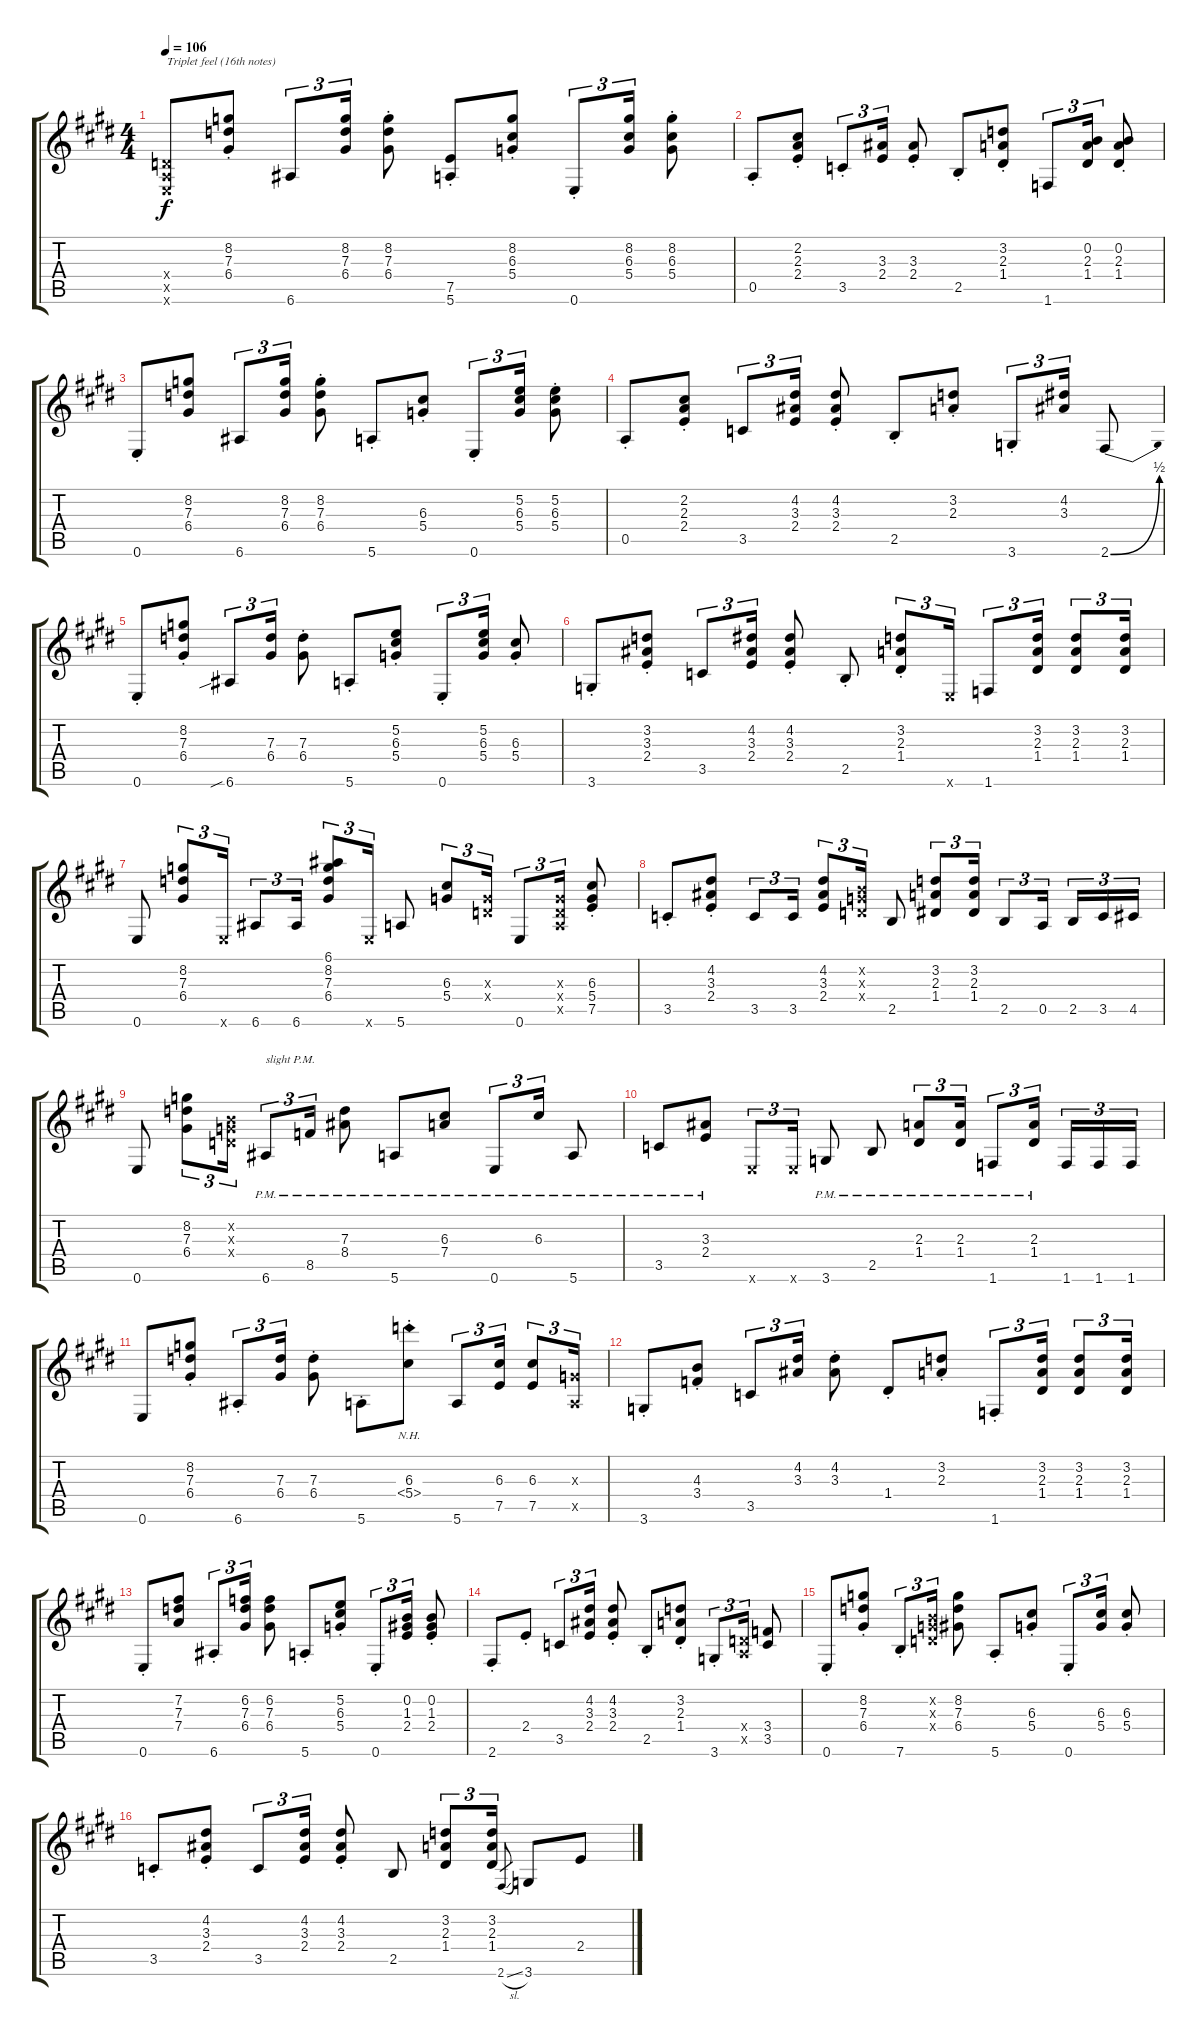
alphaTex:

\track "" {instrument acousticguitarsteel}
\staff {score tabs}
\tuning (E4 B3 G3 D3 A2 E2) {hide}
\ts (4 4)
\tempo 106
\clef g2
\ks e
(0.4{x} 0.5{x} 0.6{x}).8{txt "Triplet feel (16th notes)" dy f} (8.2{st} 7.3{st} 6.4{st}).8 6.6.8{tu (3 2)} (8.2 7.3 6.4).16{tu (3 2)} (8.2{st} 7.3{st} 6.4{st}).8 (7.5{st} 5.6{st}).8 (8.2{st} 6.3{st} 5.4{st}).8 0.6{st}.8{tu (3 2)} (8.2 6.3 5.4).16{tu (3 2)} (8.2{st} 6.3{st} 5.4{st}).8 |
0.5{st}.8 (2.2{st} 2.3{st} 2.4{st}).8 3.5{st}.8{tu (3 2)} (3.3 2.4).16{tu (3 2)} (3.3{st} 2.4{st}).8 2.5{st}.8 (3.2{st} 2.3{st} 1.4{st}).8 1.6.8{tu (3 2)} (0.2 2.3 1.4).16{tu (3 2)} (0.2{st} 2.3{st} 1.4{st}).8 |
0.6{st}.8 (8.2 7.3 6.4).8 6.6.8{tu (3 2)} (8.2 7.3 6.4).16{tu (3 2)} (8.2{st} 7.3{st} 6.4{st}).8 5.6{st}.8 (6.3{st} 5.4{st}).8 0.6{st}.8{tu (3 2)} (5.2 6.3 5.4).16{tu (3 2)} (5.2{st} 6.3{st} 5.4{st}).8 |
0.5{st}.8 (2.2{st} 2.3{st} 2.4{st}).8 3.5.8{tu (3 2)} (4.2 3.3 2.4).16{tu (3 2)} (4.2{st} 3.3{st} 2.4{st}).8 2.5{st}.8 (3.2{st} 2.3{st}).8 3.6{st}.8{tu (3 2)} (4.2 3.3).16{tu (3 2)} 2.6{be (bend 0 0 60 2)}.8 |
0.6{st}.8 (8.2{st} 7.3{st} 6.4{st}).8 6.6{sib}.8{tu (3 2)} (7.3 6.4).16{tu (3 2)} (7.3{st} 6.4{st}).8 5.6{st}.8 (5.2{st} 6.3{st} 5.4{st}).8 0.6{st}.8{tu (3 2)} (5.2 6.3 5.4).16{tu (3 2)} (6.3{st} 5.4{st}).8 |
3.6{st}.8 (3.2{st} 3.3{st} 2.4{st}).8 3.5.8{tu (3 2)} (4.2 3.3 2.4).16{tu (3 2)} (4.2{st} 3.3{st} 2.4{st}).8 2.5{st}.8 (3.2{st} 2.3{st} 1.4{st}).8{tu (3 2)} 0.6{x}.16{tu (3 2)} 1.6.8{tu (3 2)} (3.2 2.3 1.4).16{tu (3 2)} (3.2 2.3 1.4).8{tu (3 2)} (3.2 2.3 1.4).16{tu (3 2)} |
0.6.8 (8.2 7.3 6.4).8{tu (3 2)} 0.6{x}.16{tu (3 2)} 6.6.8{tu (3 2)} 6.6.16{tu (3 2)} (6.1 8.2 7.3 6.4).8{tu (3 2)} 0.6{x}.16{tu (3 2)} 5.6.8 (6.3 5.4).8{tu (3 2)} (0.3{x} 0.4{x}).16{tu (3 2)} 0.6.8{tu (3 2)} (0.3{x} 0.4{x} 0.5{x}).16{tu (3 2)} (6.3{st} 5.4{st} 7.5{st}).8 |
3.5{st}.8 (4.2{st} 3.3{st} 2.4{st}).8 3.5.8{tu (3 2)} 3.5.16{tu (3 2)} (4.2 3.3 2.4).8{tu (3 2)} (0.2{x} 0.3{x} 0.4{x}).16{tu (3 2)} 2.5.8 (3.2 2.3 1.4).8{tu (3 2)} (3.2 2.3 1.4).16{tu (3 2)} 2.5.8{tu (3 2)} 0.5.16{tu (3 2)} 2.5.16{tu (3 2)} 3.5.16{tu (3 2)} 4.5.16{tu (3 2)} |
0.6.8 (8.2 7.3 6.4).8{tu (3 2)} (0.2{x} 0.3{x} 0.4{x}).16{tu (3 2)} 6.6{pm}.8{tu (3 2) txt "slight P.M."} 8.5{pm}.16{tu (3 2)} (7.3{pm} 8.4{pm}).8 5.6{pm}.8 (6.3{pm} 7.4{pm}).8 0.6{pm}.8{tu (3 2)} 6.3{pm}.16{tu (3 2)} 5.6{pm}.8 |
3.5{pm}.8 (3.3{pm} 2.4{pm}).8 0.6{x}.8{tu (3 2)} 0.6{x}.16{tu (3 2)} 3.6{pm}.8 2.5{pm}.8 (2.3{pm} 1.4{pm}).8{tu (3 2)} (2.3{pm} 1.4{pm}).16{tu (3 2)} 1.6{pm}.8{tu (3 2)} (2.3{pm} 1.4{pm}).16{tu (3 2)} 1.6.16{tu (3 2)} 1.6.16{tu (3 2)} 1.6.16{tu (3 2)} |
0.6.8 (8.2{st} 7.3{st} 6.4{st}).8 6.6{st}.8{tu (3 2)} (7.3 6.4).16{tu (3 2)} (7.3{st} 6.4{st}).8 5.6{st}.8 (6.3{st} 5.4{nh st}).8 5.6.8{tu (3 2)} (6.3 7.5).16{tu (3 2)} (6.3 7.5).8{tu (3 2)} (0.3{x} 0.5{x}).16{tu (3 2)} |
3.6{st}.8 (4.3{st} 3.4{st}).8 3.5.8{tu (3 2)} (4.2 3.3).16{tu (3 2)} (4.2{st} 3.3{st}).8 1.4{st}.8 (3.2{st} 2.3{st}).8 1.6{st}.8{tu (3 2)} (3.2 2.3 1.4).16{tu (3 2)} (3.2 2.3 1.4).8{tu (3 2)} (3.2 2.3 1.4).16{tu (3 2)} |
0.6{st}.8 (7.2 7.3 7.4).8 6.6{st}.8{tu (3 2)} (6.2 7.3 6.4).16{tu (3 2)} (6.2 7.3 6.4).8 5.6{st}.8 (5.2{st} 6.3{st} 5.4{st}).8 0.6{st}.8{tu (3 2)} (0.2 1.3 2.4).16{tu (3 2)} (0.2{st} 1.3{st} 2.4{st}).8 |
2.6{st}.8 2.4{st}.8 3.5.8{tu (3 2)} (4.2 3.3 2.4).16{tu (3 2)} (4.2{st} 3.3{st} 2.4{st}).8 2.5{st}.8 (3.2{st} 2.3{st} 1.4{st}).8 3.6{st}.8{tu (3 2)} (0.4{x} 0.5{x}).16{tu (3 2)} (3.4 3.5).8 |
0.6{st}.8 (8.2{st} 7.3{st} 6.4{st}).8 7.6{st}.8{tu (3 2)} (0.2{x} 0.3{x} 0.4{x}).16{tu (3 2)} (8.2 7.3 6.4).8 5.6{st}.8 (6.3{st} 5.4{st}).8 0.6{st}.8{tu (3 2)} (6.3 5.4).16{tu (3 2)} (6.3{st} 5.4{st}).8 |
3.5{st}.8 (4.2{st} 3.3{st} 2.4{st}).8 3.5.8{tu (3 2)} (4.2 3.3 2.4).16{tu (3 2)} (4.2{st} 3.3{st} 2.4{st}).8 2.5.8 (3.2 2.3 1.4).8{tu (3 2)} (3.2 2.3 1.4).16{tu (3 2)} 2.6{sl}.8{gr} 3.6.8 2.4.8
